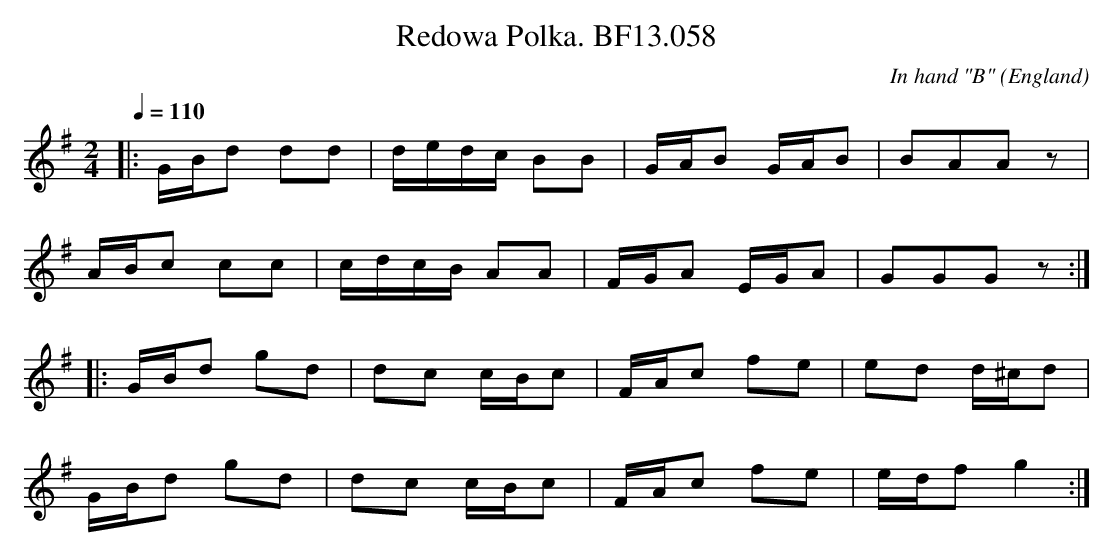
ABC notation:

X:1
T:Redowa Polka. BF13.058
C:In hand "B"
L:1/16
M:2/4
O:England
Q:1/4=110
K:G
|:GBd2 d2d2|dedc B2B2|GAB2 GAB2|B2A2A2z2|!
ABc2 c2c2|cdcB A2A2|FGA2 EGA2|G2G2G2z2:|!
|:GBd2 g2d2|d2c2 cBc2|FAc2 f2e2|e2d2 d^cd2|!
GBd2 g2d2|d2c2 cBc2|FAc2 f2e2|edf2 g4:|
